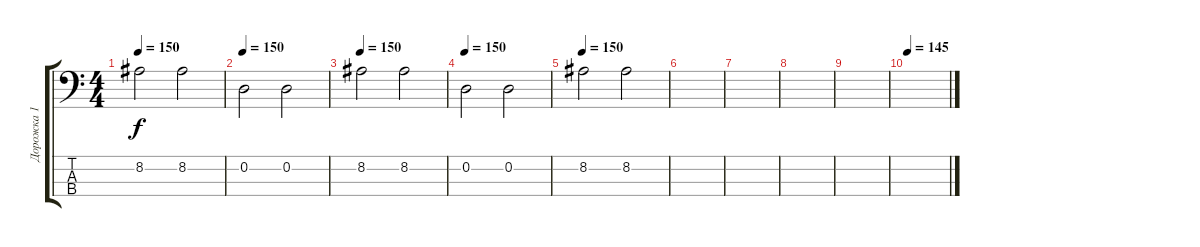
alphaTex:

\track ("Дорожка 1" "Дорожка 1") {instrument electricbassfinger}
\staff {score tabs}
\tuning (G2 D2 A1 E1) {hide}
\ts (4 4)
\tempo 150
\clef f4
\ks c
8.2.2{dy f} 8.2.2 |
\tempo 150
0.2.2 0.2.2 |
\tempo 150
8.2.2 8.2.2 |
\tempo 150
0.2.2 0.2.2 |
\tempo 150
8.2.2 8.2.2 |
|
|
|
|
\tempo 145
